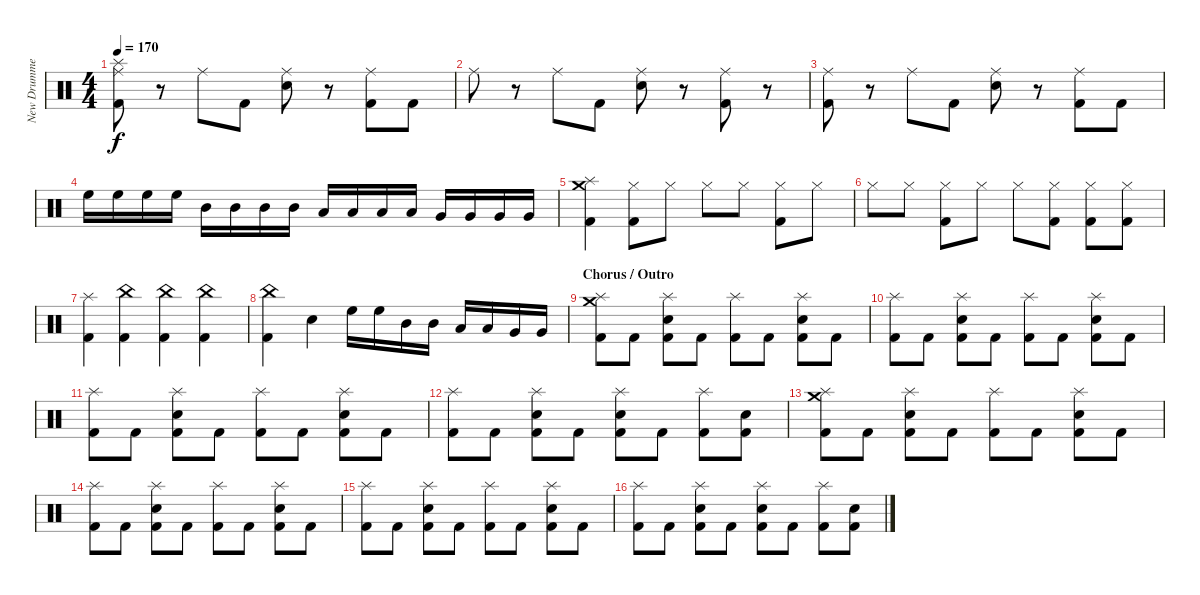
\track ("New Drummer" "New Drumme") {instrument percussion}
\staff {score}
\articulation defaults
\ts (4 4)
\tempo 170
\clef neutral
\ks c
("Ride (middle)" "Splash (hit)" "Kick (hit) 2").8{dy f} r.8 "Ride (middle)".8 "Kick (hit) 2".8 ("Ride (middle)" "Electric Snare (hit)").8 r.8 ("Ride (middle)" "Kick (hit) 2").8 "Kick (hit) 2".8 |
"Ride (middle)".8 r.8 "Ride (middle)".8 "Kick (hit) 2".8 ("Ride (middle)" "Electric Snare (hit)").8 r.8 ("Ride (middle)" "Kick (hit) 2").8 r.8 |
("Ride (middle)" "Kick (hit) 2").8 r.8 "Ride (middle)".8 "Kick (hit) 2".8 ("Ride (middle)" "Electric Snare (hit)").8 r.8 ("Ride (middle)" "Kick (hit) 2").8 "Kick (hit) 2".8 |
"High Floor Tom (hit)".16 "High Floor Tom (hit)".16 "High Floor Tom (hit)".16 "High Floor Tom (hit)".16 "Mid Tom (hit)".16 "Mid Tom (hit)".16 "Mid Tom (hit)".16 "Mid Tom (hit)".16 "Low Tom (hit)".16 "Low Tom (hit)".16 "Low Tom (hit)".16 "Low Tom (hit)".16 "Very Low Tom (hit)".16 "Very Low Tom (hit)".16 "Very Low Tom (hit)".16 "Very Low Tom (hit)".16 |
("Splash (hit)" "Crash medium (hit)" "Kick (hit) 2").4 ("Hi-Hat (closed)" "Kick (hit) 2").8 "Hi-Hat (closed)".8 "Hi-Hat (closed)".8 "Hi-Hat (closed)".8 ("Hi-Hat (closed)" "Kick (hit) 2").8 "Hi-Hat (closed)".8 |
"Hi-Hat (closed)".8 "Hi-Hat (closed)".8 ("Hi-Hat (closed)" "Kick (hit) 2").8 "Hi-Hat (closed)".8 "Hi-Hat (closed)".8 ("Hi-Hat (closed)" "Kick (hit) 2").8 ("Hi-Hat (closed)" "Kick (hit) 2").8 ("Hi-Hat (closed)" "Kick (hit) 2").8 |
("Splash (hit)" "Kick (hit) 2").4 ("China (hit)" "Kick (hit) 2").4 ("China (hit)" "Kick (hit) 2").4 ("China (hit)" "Kick (hit) 2").4 |
("China (hit)" "Kick (hit) 2").4 "Electric Snare (hit)".4 "High Floor Tom (hit)".16 "High Floor Tom (hit)".16 "Mid Tom (hit)".16 "Mid Tom (hit)".16 "Low Tom (hit)".16 "Low Tom (hit)".16 "Very Low Tom (hit)".16 "Very Low Tom (hit)".16 |
\section ("" "Chorus / Outro")
("Splash (hit)" "Crash medium (hit)" "Kick (hit) 2").8 "Kick (hit) 2".8 ("Splash (hit)" "Electric Snare (hit)" "Kick (hit) 2").8 "Kick (hit) 2".8 ("Splash (hit)" "Kick (hit) 2").8 "Kick (hit) 2".8 ("Splash (hit)" "Electric Snare (hit)" "Kick (hit) 2").8 "Kick (hit) 2".8 |
("Splash (hit)" "Kick (hit) 2").8 "Kick (hit) 2".8 ("Splash (hit)" "Electric Snare (hit)" "Kick (hit) 2").8 "Kick (hit) 2".8 ("Splash (hit)" "Kick (hit) 2").8 "Kick (hit) 2".8 ("Splash (hit)" "Electric Snare (hit)" "Kick (hit) 2").8 "Kick (hit) 2".8 |
("Splash (hit)" "Kick (hit) 2").8 "Kick (hit) 2".8 ("Splash (hit)" "Electric Snare (hit)" "Kick (hit) 2").8 "Kick (hit) 2".8 ("Splash (hit)" "Kick (hit) 2").8 "Kick (hit) 2".8 ("Splash (hit)" "Electric Snare (hit)" "Kick (hit) 2").8 "Kick (hit) 2".8 |
("Splash (hit)" "Kick (hit) 2").8 "Kick (hit) 2".8 ("Splash (hit)" "Electric Snare (hit)" "Kick (hit) 2").8 "Kick (hit) 2".8 ("Splash (hit)" "Electric Snare (hit)" "Kick (hit) 2").8 "Kick (hit) 2".8 ("Splash (hit)" "Kick (hit) 2").8 ("Electric Snare (hit)" "Kick (hit) 2").8 |
("Splash (hit)" "Crash medium (hit)" "Kick (hit) 2").8 "Kick (hit) 2".8 ("Splash (hit)" "Electric Snare (hit)" "Kick (hit) 2").8 "Kick (hit) 2".8 ("Splash (hit)" "Kick (hit) 2").8 "Kick (hit) 2".8 ("Splash (hit)" "Electric Snare (hit)" "Kick (hit) 2").8 "Kick (hit) 2".8 |
("Splash (hit)" "Kick (hit) 2").8 "Kick (hit) 2".8 ("Splash (hit)" "Electric Snare (hit)" "Kick (hit) 2").8 "Kick (hit) 2".8 ("Splash (hit)" "Kick (hit) 2").8 "Kick (hit) 2".8 ("Splash (hit)" "Electric Snare (hit)" "Kick (hit) 2").8 "Kick (hit) 2".8 |
("Splash (hit)" "Kick (hit) 2").8 "Kick (hit) 2".8 ("Splash (hit)" "Electric Snare (hit)" "Kick (hit) 2").8 "Kick (hit) 2".8 ("Splash (hit)" "Kick (hit) 2").8 "Kick (hit) 2".8 ("Splash (hit)" "Electric Snare (hit)" "Kick (hit) 2").8 "Kick (hit) 2".8 |
("Splash (hit)" "Kick (hit) 2").8 "Kick (hit) 2".8 ("Splash (hit)" "Electric Snare (hit)" "Kick (hit) 2").8 "Kick (hit) 2".8 ("Splash (hit)" "Electric Snare (hit)" "Kick (hit) 2").8 "Kick (hit) 2".8 ("Splash (hit)" "Kick (hit) 2").8 ("Electric Snare (hit)" "Kick (hit) 2").8
